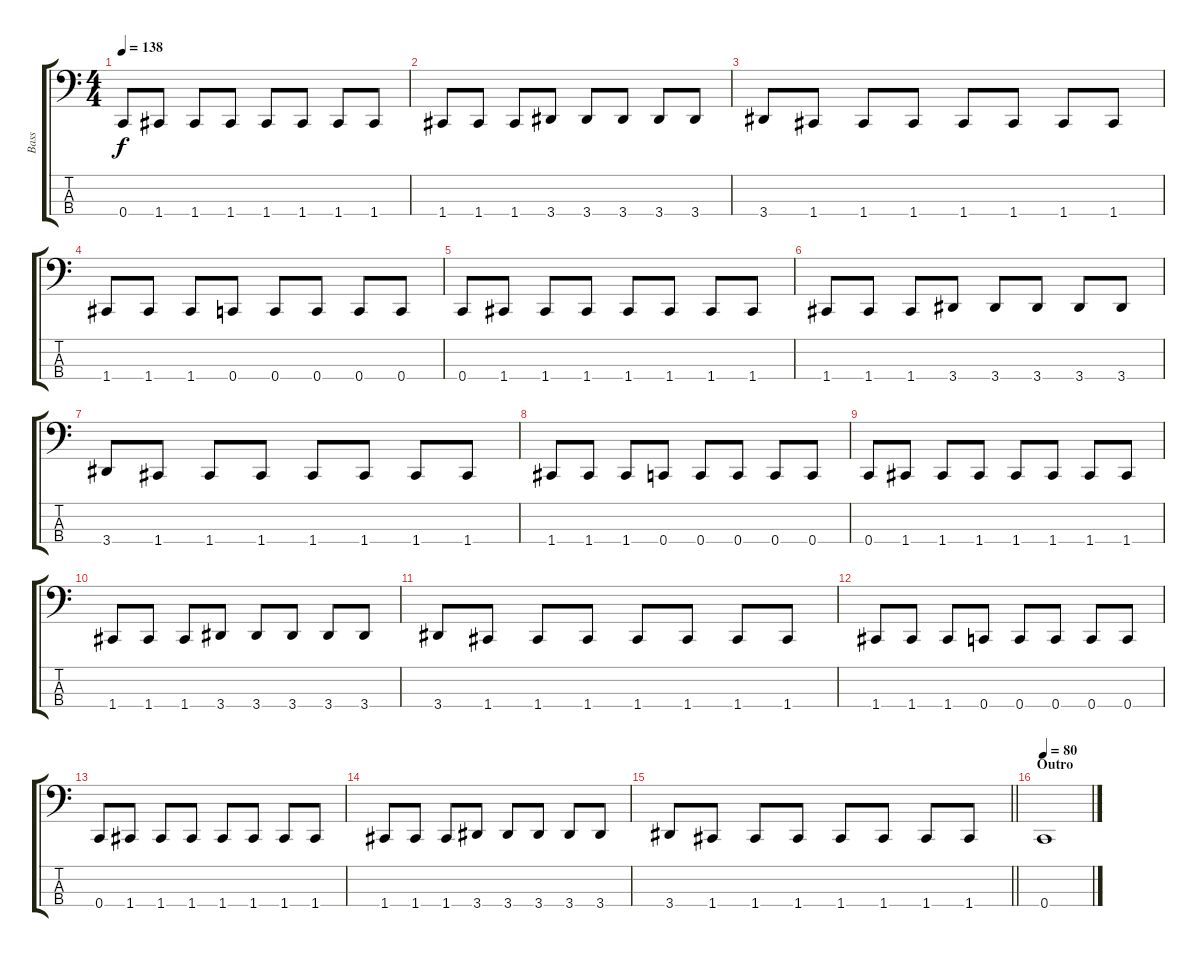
\track ("Bass" "Bass") {instrument electricbasspick}
\staff {score tabs}
\tuning (F2 C2 G1 C1) {hide}
\ts (4 4)
\tempo 138
\clef f4
\ks c
0.4.8{dy f} 1.4.8 1.4.8 1.4.8 1.4.8 1.4.8 1.4.8 1.4.8 |
1.4.8 1.4.8 1.4.8 3.4.8 3.4.8 3.4.8 3.4.8 3.4.8 |
3.4.8 1.4.8 1.4.8 1.4.8 1.4.8 1.4.8 1.4.8 1.4.8 |
1.4.8 1.4.8 1.4.8 0.4.8 0.4.8 0.4.8 0.4.8 0.4.8 |
0.4.8 1.4.8 1.4.8 1.4.8 1.4.8 1.4.8 1.4.8 1.4.8 |
1.4.8 1.4.8 1.4.8 3.4.8 3.4.8 3.4.8 3.4.8 3.4.8 |
3.4.8 1.4.8 1.4.8 1.4.8 1.4.8 1.4.8 1.4.8 1.4.8 |
1.4.8 1.4.8 1.4.8 0.4.8 0.4.8 0.4.8 0.4.8 0.4.8 |
0.4.8 1.4.8 1.4.8 1.4.8 1.4.8 1.4.8 1.4.8 1.4.8 |
1.4.8 1.4.8 1.4.8 3.4.8 3.4.8 3.4.8 3.4.8 3.4.8 |
3.4.8 1.4.8 1.4.8 1.4.8 1.4.8 1.4.8 1.4.8 1.4.8 |
1.4.8 1.4.8 1.4.8 0.4.8 0.4.8 0.4.8 0.4.8 0.4.8 |
0.4.8 1.4.8 1.4.8 1.4.8 1.4.8 1.4.8 1.4.8 1.4.8 |
1.4.8 1.4.8 1.4.8 3.4.8 3.4.8 3.4.8 3.4.8 3.4.8 |
\barLineRight lightlight
3.4.8 1.4.8 1.4.8 1.4.8 1.4.8 1.4.8 1.4.8 1.4.8 |
\section ("" "Outro")
\tempo 80
0.4.1
